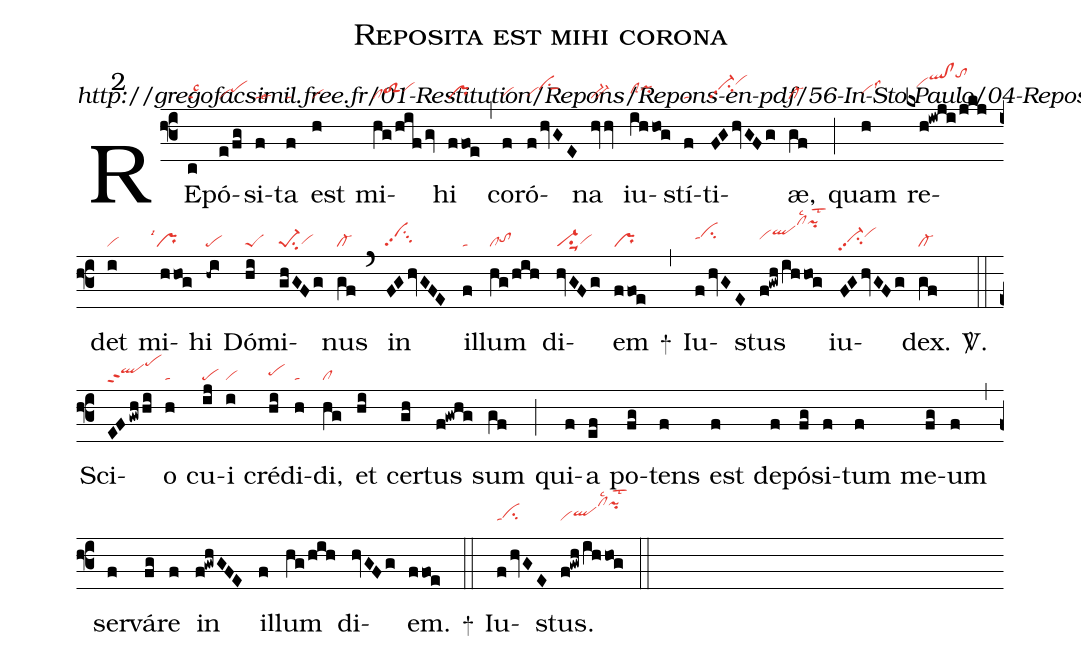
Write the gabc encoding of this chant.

name: Reposita est mihi corona;
commentary: http://gregofacsimil.free.fr/01-Restitution/Repons/Repons-en-pdf/56-In-Sto-Paulo/04-Reposita-est-mihi-corona.pdf;
mode: 2;
nabc-lines: 1;
%%
(f3)
RE(c|talsc3)pó(e/fg|vipehi)si(f|talse3)ta(f|ta) est(h|vi) mi(hg/hif/gv|cltoS2hhvihi)hi(ffoe|pr) (,)
co(f|vihg)ró(f/hvGE|vihgvihjsu1sut1)na(hvv|bv-) iu(ihhog|clShhpihi)stí(f|ta)ti(FGhvGFg|vi-hjpp2su2vihl)æ,(gf|cl-) (;)
quam(h|vihhlss3) re(kxh!iwji/jkj|///vihkqlhn!clhntohp)det(i|vi) mi(hhog|```prlsi1)hi(-hi|pe) Dó(hi|peS)mi(ghGFg|pe-1su2vihg)nus(gf|cl-) (`)
in(FGhvGFE|vihjpp2su3) il(f|ta)lum(hg/hih|cltohh) di(hvGFg|vi-su1suu1vihg)em(ffoe|pr) +(,)
Iu(f/hvGE|tahicihj)stus(f!gwh/ihhog|vihiqlhkclhplsc2pihplst2) iu(FGhvGFg|vi-hhpp2su2vihj)dex.(gf|cl-) <sp>V/</sp>.(::)
Sci(EFgwhhi|qlhippt2pehl)o(h|ta) cu(ij|pe)i(i|vi) cré(hi|pehh)di(h|ta)di,(hg|cl) et(hi) cer(gh)tus(f!gwhg) sum(gf) (;)
qui(f)a(ef) po(fg)tens(f) est(f) de(f)pó(fg)si(f)tum(f) me(fg)um(f) (,)
ser(f)vá(fg)re(f) in(f!gwhGFE) il(f)lum(hg/hih) di(hvGFg)em.(ffoe) +(::)
Iu(f/hvGE|tahicihj)stus.(f!gwh/ihhog|vihiqlhkclhplsc2pihplst2) (::)

